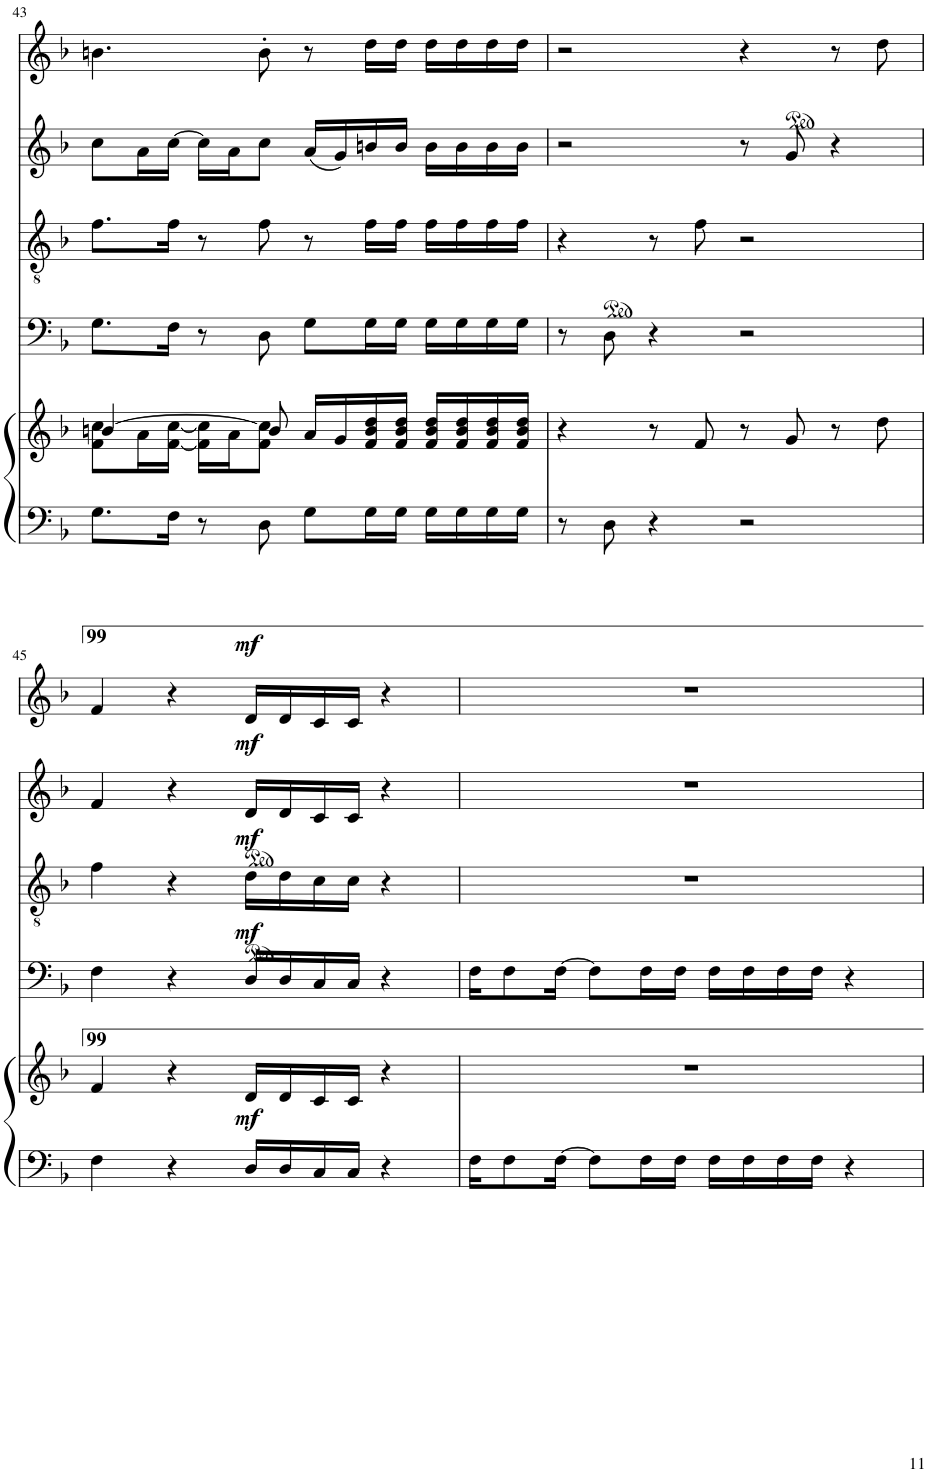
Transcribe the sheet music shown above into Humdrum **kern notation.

**kern	**kern	**dynam	**kern	**kern	**dynam	**kern	**dynam	**kern	**dynam
*part5	*part5	*part5	*part4	*part3	*part3	*part2	*part2	*part1	*part1
*staff6	*staff5	*staff5/6	*staff4	*staff3	*staff3	*staff2	*staff2	*staff1	*staff1
*I"Piano	*	*	*I"Voice	*I"Voice	*	*I"Voice	*	*I"Voice	*
*I'Pno	*	*	*I'V	*I'V	*	*I'V	*	*I'V	*
!!LO:PB:g=z
*clefF4	*clefG2	*	*clefF4	*clefGv2	*	*clefG2	*	*clefG2	*
*k[b-]	*k[b-]	*	*k[b-]	*k[b-]	*	*k[b-]	*	*k[b-]	*
*M4/4	*M4/4	*	*M4/4	*M4/4	*	*M4/4	*	*M4/4	*
=43	=43	=43	=43	=43	=43	=43	=43	=43	=43
*	*^	*	*	*	*	*	*	*	*
8.G\L	[>4bn/	8f\ 8cc\L	.	8.G\L	8.f\L	.	8cc\L	.	4.bn\	.
.	.	16a\L	.	.	.	.	16a\L	.	.	.
16F\Jk	.	[<16f\ [<16cc\JJ	.	16F\Jk	16f\Jk	.	[>16cc\JJ	.	.	.
8r	8ryy	16f\] 16cc\]LL	.	8r	8r	.	16cc\LL]	.	.	.
.	.	16a\J	.	.	.	.	16a\J	.	.	.
8D\	8b/]	8f\ 8cc\J	.	8D\	8f\	.	8cc\J	.	8b'\	.
8G\L	16a/LL	2ryy	.	8G\L	8r	.	(<16a/LL	.	8r	.
.	16g/	.	.	.	.	.	16g/)	.	.	.
16G\L	16f/ 16b/ 16dd/	.	.	16G\L	16f\LL	.	16bn/	.	16dd\LL	.
16G\JJ	16f/ 16b/ 16dd/JJ	.	.	16G\JJ	16f\JJ	.	16b/JJ	.	16dd\JJ	.
16G\LL	16f/ 16b/ 16dd/LL	.	.	16G\LL	16f\LL	.	16b\LL	.	16dd\LL	.
16G\	16f/ 16b/ 16dd/	.	.	16G\	16f\	.	16b\	.	16dd\	.
16G\	16f/ 16b/ 16dd/	.	.	16G\	16f\	.	16b\	.	16dd\	.
16G\JJ	16f/ 16b/ 16dd/JJ	.	.	16G\JJ	16f\JJ	.	16b\JJ	.	16dd\JJ	.
*	*v	*v	*	*	*	*	*	*	*	*
=44	=44	=44	=44	=44	=44	=44	=44	=44	=44
8r	4r	.	8r	4r	.	2r	.	2r	.
8D\	.	.	8D\	.	.	.	.	.	.
4r	8r	.	4r	8r	.	.	.	.	.
.	8f/	.	.	8f\	.	.	.	.	.
2r	8r	.	2r	2r	.	8r	.	4r	.
.	8g/	.	.	.	.	8g/	.	.	.
.	8r	.	.	.	.	4r	.	8r	.
.	8dd\	.	.	.	.	.	.	8dd\	.
!!LO:LB:g=z
=45	=45	=45	=45	=45	=45	=45	=45	=45	=45
4F\	4f/	.	4F\	4f\	.	4f/	.	4f/	.
4r	4r	.	4r	4r	.	4r	.	4r	.
!	!	!LO:DY:b	!	!	!LO:DY:b	!	!LO:DY:b	!	!LO:DY:a
!	!	!	!	!	!	!	!	!	!LO:DY:n=1:b
16D/LL	16d/LL	mf	16D/LL	16d\LL	mf	16d/LL	mf	16d/LL	mf mf
16D/	16d/	.	16D/	16d\	.	16d/	.	16d/	.
16C/	16c/	.	16C/	16c\	.	16c/	.	16c/	.
16C/JJ	16c/JJ	.	16C/JJ	16c\JJ	.	16c/JJ	.	16c/JJ	.
4r	4r	.	4r	4r	.	4r	.	4r	.
=46	=46	=46	=46	=46	=46	=46	=46	=46	=46
16F\KL	1r	.	16F\KL	1r	.	1r	.	1r	.
8F\	.	.	8F\	.	.	.	.	.	.
[>16F\Jk	.	.	[>16F\Jk	.	.	.	.	.	.
8F\L]	.	.	8F\L]	.	.	.	.	.	.
16F\L	.	.	16F\L	.	.	.	.	.	.
16F\JJ	.	.	16F\JJ	.	.	.	.	.	.
16F\LL	.	.	16F\LL	.	.	.	.	.	.
16F\	.	.	16F\	.	.	.	.	.	.
16F\	.	.	16F\	.	.	.	.	.	.
16F\JJ	.	.	16F\JJ	.	.	.	.	.	.
4r	.	.	4r	.	.	.	.	.	.
=	=	=	=	=	=	=	=	=	=
*-	*-	*-	*-	*-	*-	*-	*-	*-	*-
